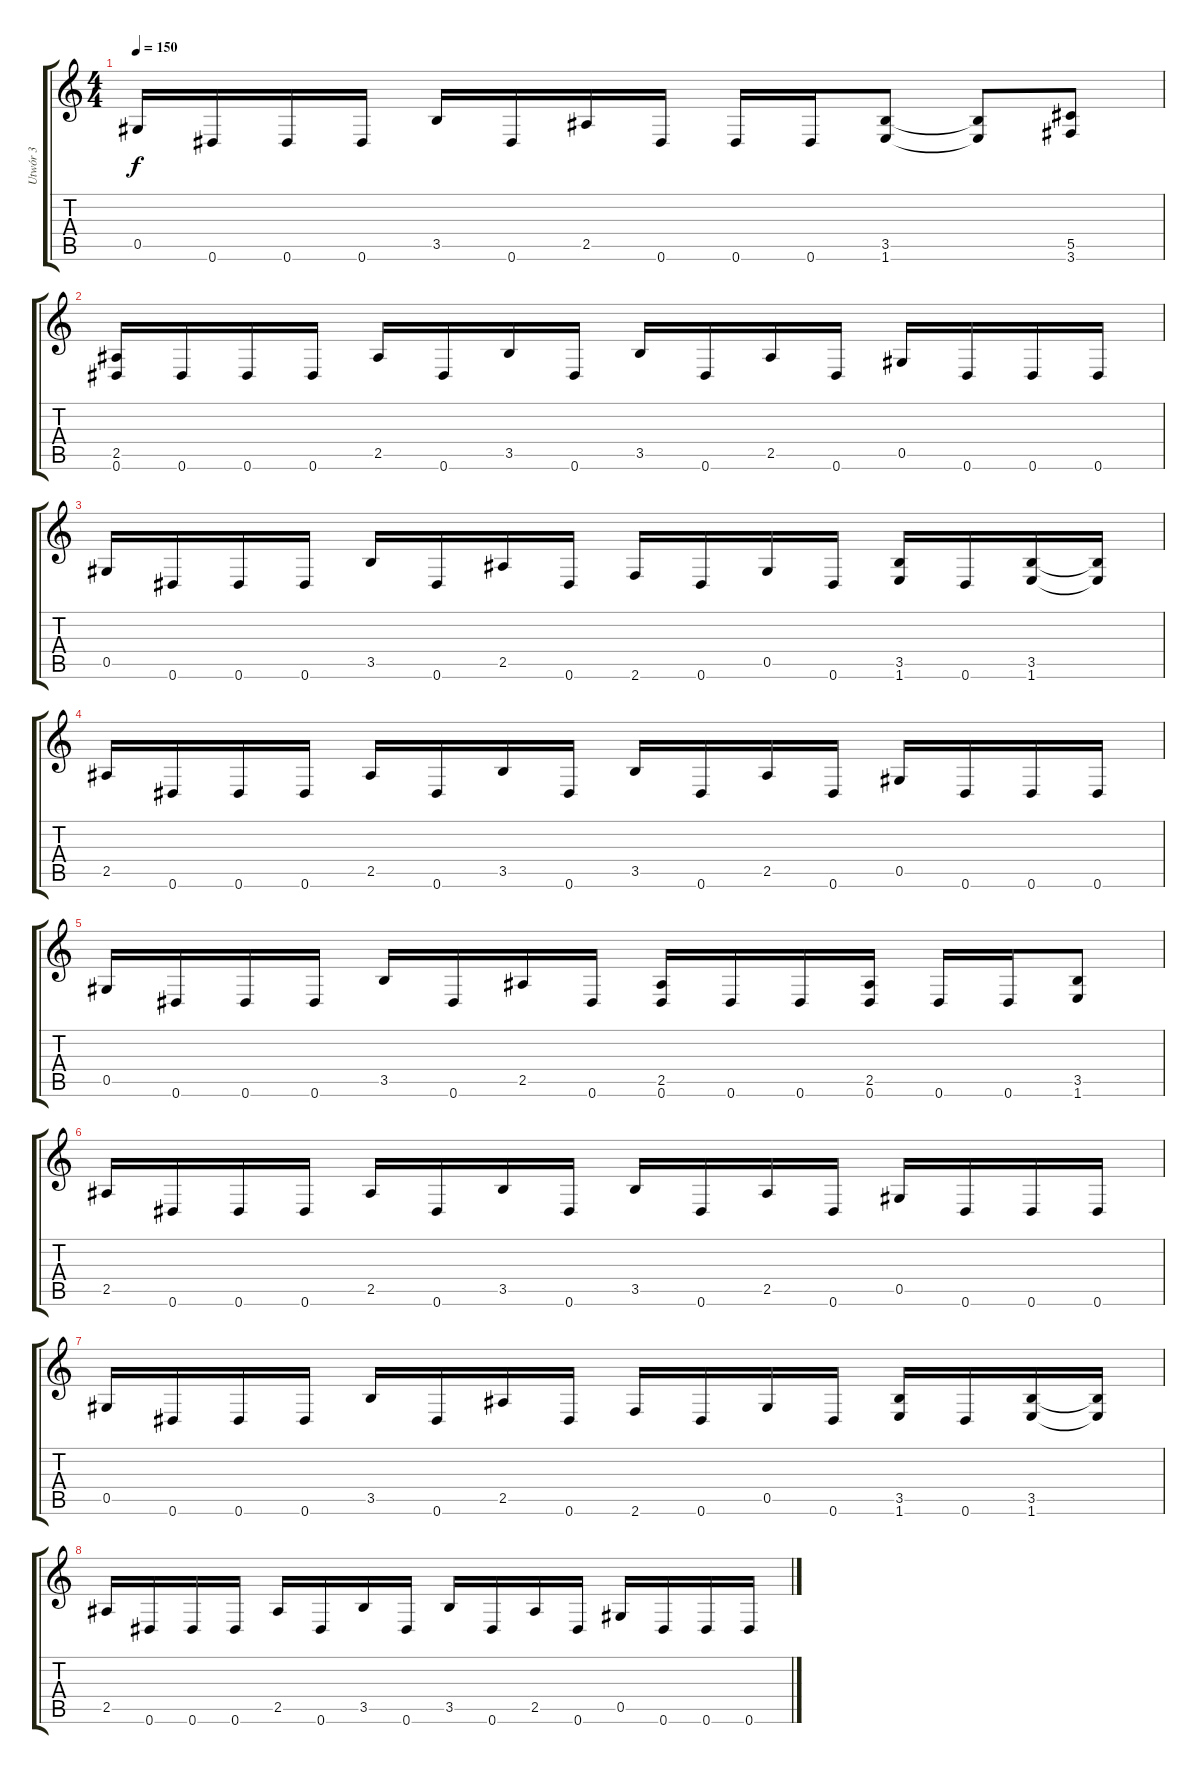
\track ("Utwór 3" "Utwór 3") {instrument overdrivenguitar}
\staff {score tabs}
\tuning (Eb4 Bb3 Gb3 Db3 Ab2 Eb2) {hide}
\ts (4 4)
\tempo 150
\clef g2
\ks c
0.5.16{dy f} 0.6.16 0.6.16 0.6.16 3.5.16 0.6.16 2.5.16 0.6.16 0.6.16 0.6.16 (3.5 1.6).8 (3.5{t} 1.6{t}).8 (5.5 3.6).8 |
(2.5 0.6).16 0.6.16 0.6.16 0.6.16 2.5.16 0.6.16 3.5.16 0.6.16 3.5.16 0.6.16 2.5.16 0.6.16 0.5.16 0.6.16 0.6.16 0.6.16 |
0.5.16 0.6.16 0.6.16 0.6.16 3.5.16 0.6.16 2.5.16 0.6.16 2.6.16 0.6.16 0.5.16 0.6.16 (3.5 1.6).16 0.6.16 (3.5 1.6).16 (3.5{t} 1.6{t}).16 |
2.5.16 0.6.16 0.6.16 0.6.16 2.5.16 0.6.16 3.5.16 0.6.16 3.5.16 0.6.16 2.5.16 0.6.16 0.5.16 0.6.16 0.6.16 0.6.16 |
0.5.16 0.6.16 0.6.16 0.6.16 3.5.16 0.6.16 2.5.16 0.6.16 (2.5 0.6).16 0.6.16 0.6.16 (2.5 0.6).16 0.6.16 0.6.16 (3.5 1.6).8 |
2.5.16 0.6.16 0.6.16 0.6.16 2.5.16 0.6.16 3.5.16 0.6.16 3.5.16 0.6.16 2.5.16 0.6.16 0.5.16 0.6.16 0.6.16 0.6.16 |
0.5.16 0.6.16 0.6.16 0.6.16 3.5.16 0.6.16 2.5.16 0.6.16 2.6.16 0.6.16 0.5.16 0.6.16 (3.5 1.6).16 0.6.16 (3.5 1.6).16 (3.5{t} 1.6{t}).16 |
2.5.16 0.6.16 0.6.16 0.6.16 2.5.16 0.6.16 3.5.16 0.6.16 3.5.16 0.6.16 2.5.16 0.6.16 0.5.16 0.6.16 0.6.16 0.6.16
